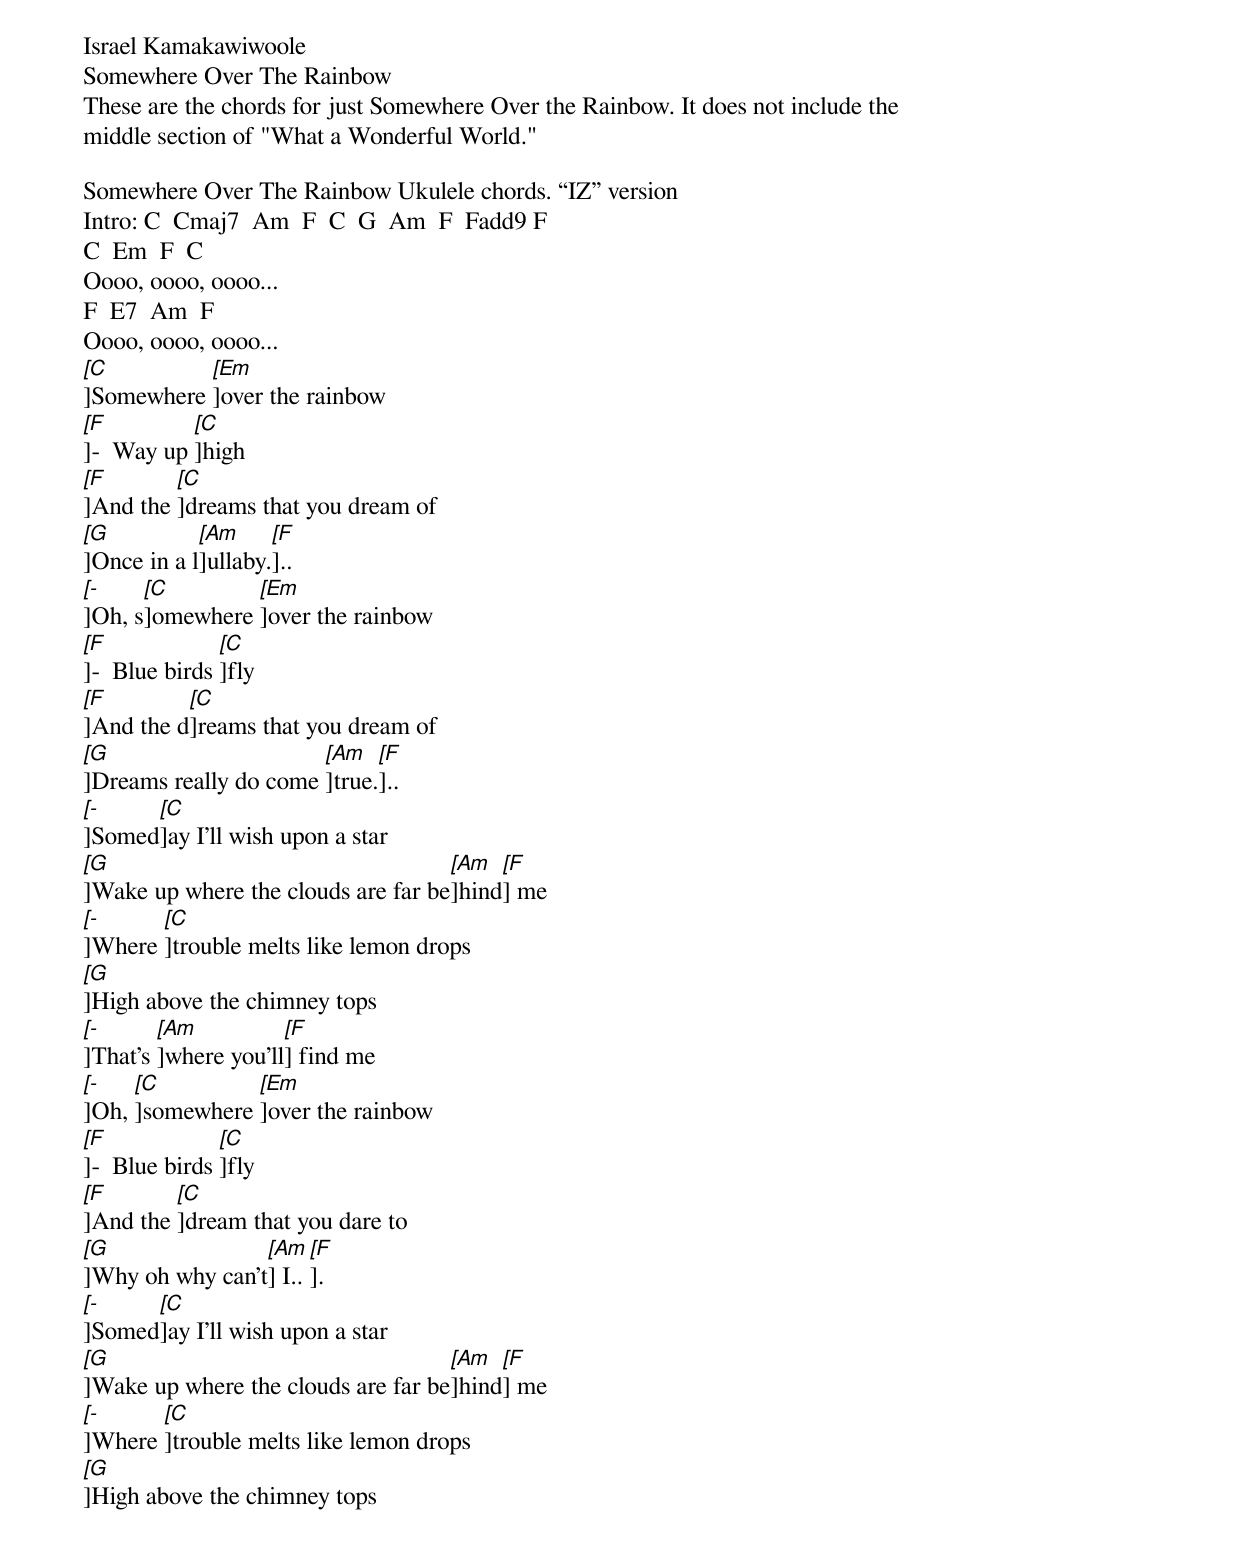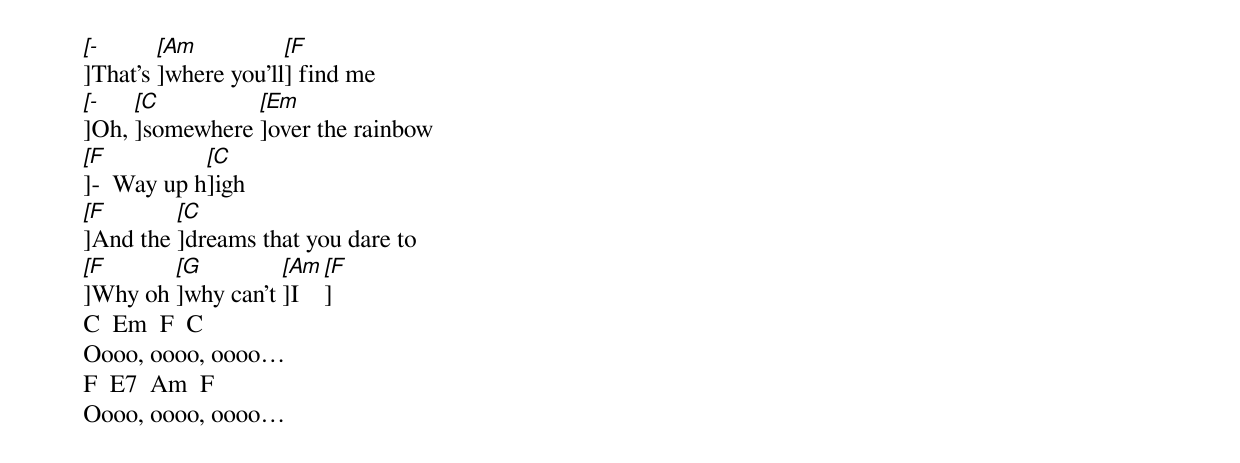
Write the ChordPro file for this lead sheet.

Israel Kamakawiwoole
Somewhere Over The Rainbow
These are the chords for just Somewhere Over the Rainbow. It does not include the
middle section of "What a Wonderful World."

Somewhere Over The Rainbow Ukulele chords. “IZ” version
Intro: C  Cmaj7  Am  F  C  G  Am  F  Fadd9 F
C  Em  F  C
Oooo, oooo, oooo...
F  E7  Am  F
Oooo, oooo, oooo...
[[C]]Somewhere [[Em]]over the rainbow
[[F]]-  Way up [[C]]high
[[F]]And the [[C]]dreams that you dream of
[[G]]Once in a l[[Am]]ullaby.[[F]]..
[[-]]Oh, s[[C]]omewhere [[Em]]over the rainbow
[[F]]-  Blue birds [[C]]fly
[[F]]And the d[[C]]reams that you dream of
[[G]]Dreams really do come [[Am]]true.[[F]]..
[[-]]Somed[[C]]ay I'll wish upon a star
[[G]]Wake up where the clouds are far be[[Am]]hind[[F]] me
[[-]]Where [[C]]trouble melts like lemon drops
[[G]]High above the chimney tops
[[-]]That's [[Am]]where you'll[[F]] find me
[[-]]Oh, [[C]]somewhere [[Em]]over the rainbow
[[F]]-  Blue birds [[C]]fly
[[F]]And the [[C]]dream that you dare to
[[G]]Why oh why can't[[Am]] I..[[F]].
[[-]]Somed[[C]]ay I'll wish upon a star
[[G]]Wake up where the clouds are far be[[Am]]hind[[F]] me
[[-]]Where [[C]]trouble melts like lemon drops
[[G]]High above the chimney tops
[[-]]That's [[Am]]where you'll[[F]] find me
[[-]]Oh, [[C]]somewhere [[Em]]over the rainbow
[[F]]-  Way up h[[C]]igh
[[F]]And the [[C]]dreams that you dare to
[[F]]Why oh [[G]]why can't [[Am]]I[[F]]
C  Em  F  C
Oooo, oooo, oooo…
F  E7  Am  F
Oooo, oooo, oooo…
